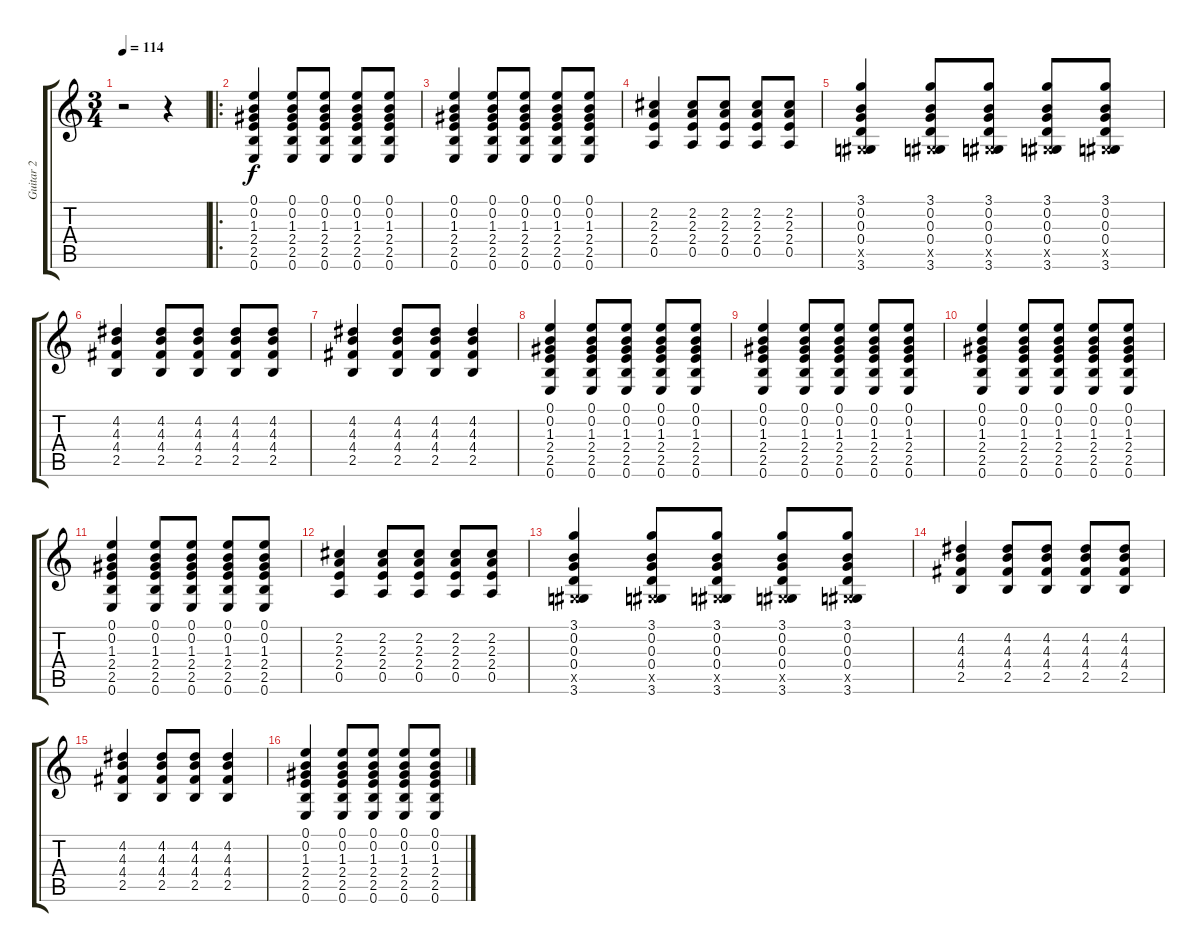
\track ("Guitar 2" "Guitar 2") {instrument acousticguitarsteel}
\staff {score tabs}
\tuning (E4 B3 G3 D3 A2 E2) {hide}
\ts (3 4)
\tempo 114
\clef g2
\ks c
r.2{dy f} r.4 |
\ro
(0.1 0.2 1.3 2.4 2.5 0.6).4 (0.1 0.2 1.3 2.4 2.5 0.6).8 (0.1 0.2 1.3 2.4 2.5 0.6).8 (0.1 0.2 1.3 2.4 2.5 0.6).8 (0.1 0.2 1.3 2.4 2.5 0.6).8 |
(0.1 0.2 1.3 2.4 2.5 0.6).4 (0.1 0.2 1.3 2.4 2.5 0.6).8 (0.1 0.2 1.3 2.4 2.5 0.6).8 (0.1 0.2 1.3 2.4 2.5 0.6).8 (0.1 0.2 1.3 2.4 2.5 0.6).8 |
(2.2 2.3 2.4 0.5).4 (2.2 2.3 2.4 0.5).8 (2.2 2.3 2.4 0.5).8 (2.2 2.3 2.4 0.5).8 (2.2 2.3 2.4 0.5).8 |
(3.1 0.2 0.3 0.4 -1.5{x} 3.6).4 (3.1 0.2 0.3 0.4 -1.5{x} 3.6).8 (3.1 0.2 0.3 0.4 -1.5{x} 3.6).8 (3.1 0.2 0.3 0.4 -1.5{x} 3.6).8 (3.1 0.2 0.3 0.4 -1.5{x} 3.6).8 |
(4.2 4.3 4.4 2.5).4 (4.2 4.3 4.4 2.5).8 (4.2 4.3 4.4 2.5).8 (4.2 4.3 4.4 2.5).8 (4.2 4.3 4.4 2.5).8 |
(4.2 4.3 4.4 2.5).4 (4.2 4.3 4.4 2.5).8 (4.2 4.3 4.4 2.5).8 (4.2 4.3 4.4 2.5).4 |
(0.1 0.2 1.3 2.4 2.5 0.6).4 (0.1 0.2 1.3 2.4 2.5 0.6).8 (0.1 0.2 1.3 2.4 2.5 0.6).8 (0.1 0.2 1.3 2.4 2.5 0.6).8 (0.1 0.2 1.3 2.4 2.5 0.6).8 |
(0.1 0.2 1.3 2.4 2.5 0.6).4 (0.1 0.2 1.3 2.4 2.5 0.6).8 (0.1 0.2 1.3 2.4 2.5 0.6).8 (0.1 0.2 1.3 2.4 2.5 0.6).8 (0.1 0.2 1.3 2.4 2.5 0.6).8 |
(0.1 0.2 1.3 2.4 2.5 0.6).4 (0.1 0.2 1.3 2.4 2.5 0.6).8 (0.1 0.2 1.3 2.4 2.5 0.6).8 (0.1 0.2 1.3 2.4 2.5 0.6).8 (0.1 0.2 1.3 2.4 2.5 0.6).8 |
(0.1 0.2 1.3 2.4 2.5 0.6).4 (0.1 0.2 1.3 2.4 2.5 0.6).8 (0.1 0.2 1.3 2.4 2.5 0.6).8 (0.1 0.2 1.3 2.4 2.5 0.6).8 (0.1 0.2 1.3 2.4 2.5 0.6).8 |
(2.2 2.3 2.4 0.5).4 (2.2 2.3 2.4 0.5).8 (2.2 2.3 2.4 0.5).8 (2.2 2.3 2.4 0.5).8 (2.2 2.3 2.4 0.5).8 |
(3.1 0.2 0.3 0.4 -1.5{x} 3.6).4 (3.1 0.2 0.3 0.4 -1.5{x} 3.6).8 (3.1 0.2 0.3 0.4 -1.5{x} 3.6).8 (3.1 0.2 0.3 0.4 -1.5{x} 3.6).8 (3.1 0.2 0.3 0.4 -1.5{x} 3.6).8 |
(4.2 4.3 4.4 2.5).4 (4.2 4.3 4.4 2.5).8 (4.2 4.3 4.4 2.5).8 (4.2 4.3 4.4 2.5).8 (4.2 4.3 4.4 2.5).8 |
(4.2 4.3 4.4 2.5).4 (4.2 4.3 4.4 2.5).8 (4.2 4.3 4.4 2.5).8 (4.2 4.3 4.4 2.5).4 |
(0.1 0.2 1.3 2.4 2.5 0.6).4 (0.1 0.2 1.3 2.4 2.5 0.6).8 (0.1 0.2 1.3 2.4 2.5 0.6).8 (0.1 0.2 1.3 2.4 2.5 0.6).8 (0.1 0.2 1.3 2.4 2.5 0.6).8
